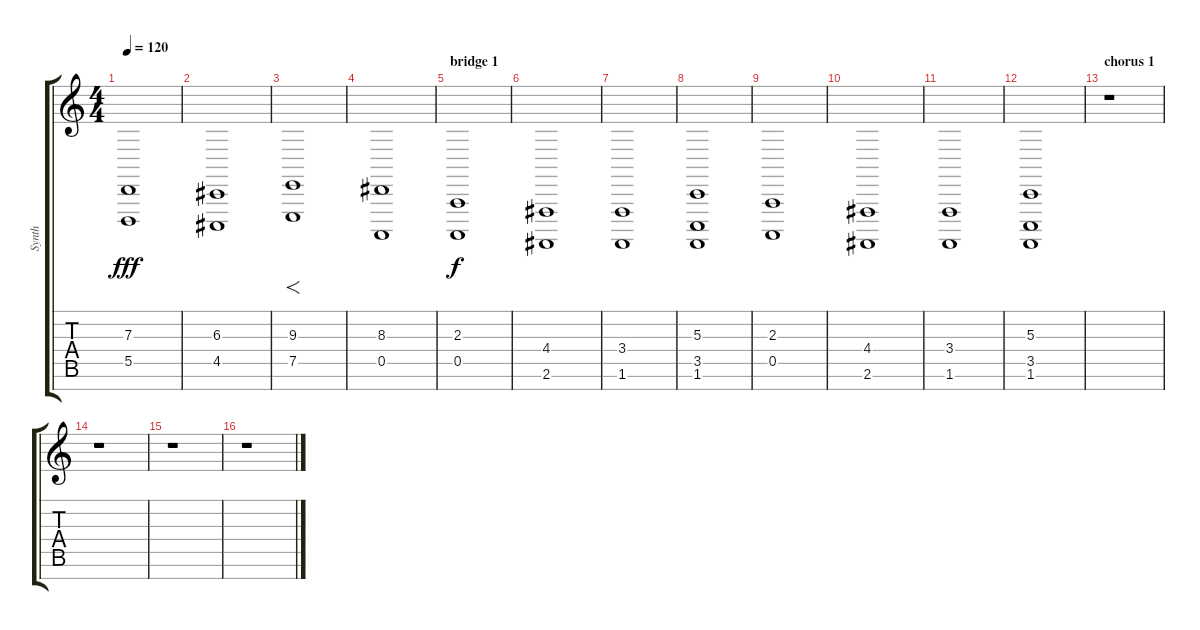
\track ("Synth" "Synth") {instrument lead2sawtooth}
\staff {score tabs}
\tuning (E2 B1 G1 D1 A0 E0 E3) {hide}
\ts (4 4)
\tempo 120
\clef g2
\ks c
(7.3 5.5).1{dy fff} |
(6.3 4.5).1 |
(9.3 7.5).1{f} |
(8.3 0.5).1 |
\section ("" "bridge 1")
(2.3 0.5).1{dy f} |
(4.4 2.6).1 |
(3.4 1.6).1 |
(5.3 3.5 1.6).1 |
(2.3 0.5).1 |
(4.4 2.6).1 |
(3.4 1.6).1 |
(5.3 3.5 1.6).1 |
\section ("" "chorus 1")
r.1 |
r.1 |
r.1 |
r.1
